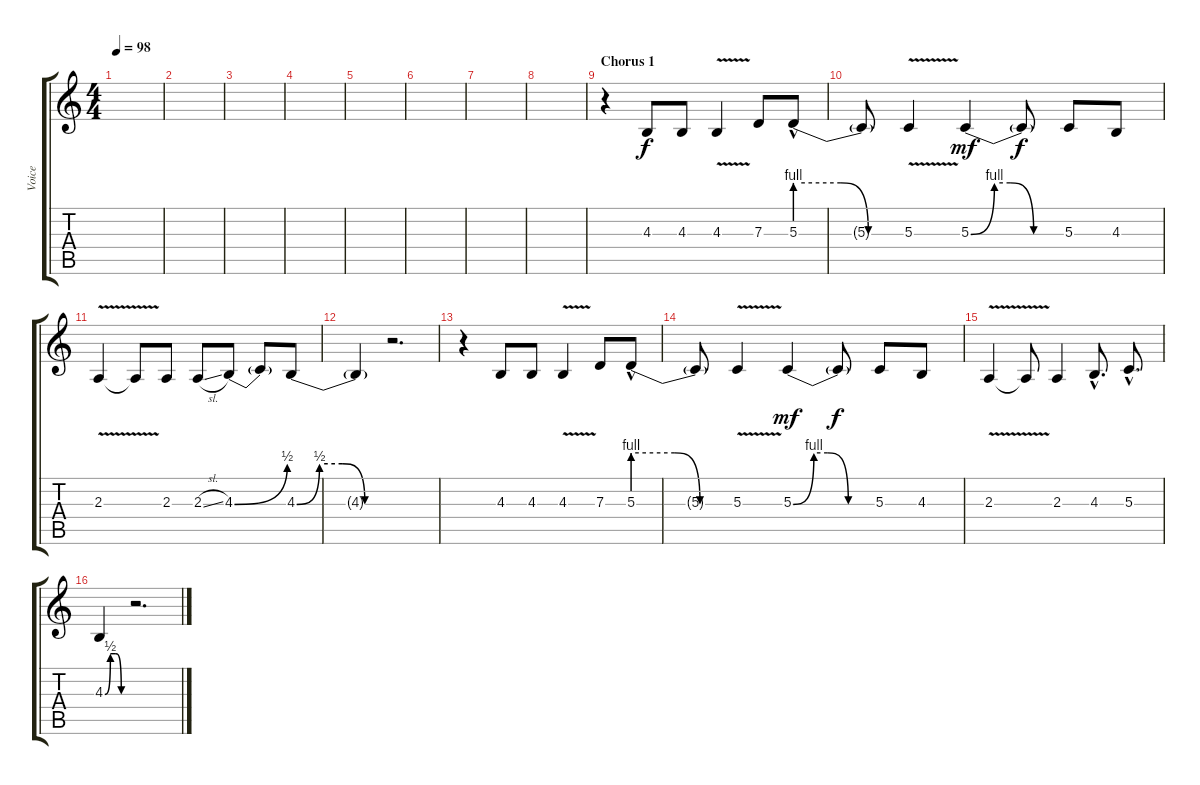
\track ("Voice" "Voice") {instrument fx1rain}
\staff {score tabs}
\tuning (E4 B3 G3 D3 A2 E2) {hide}
\ts (4 4)
\tempo 98
\clef g2
\ks c
|
|
|
|
|
|
|
|
\section ("" "Chorus 1")
r.4 4.3.8 4.3.8 4.3{v}.4 7.3.8 5.3{be (custom 0 4 25 4 40 0 60 0) hac}.8 |
5.3{t}.8 5.3{v}.4 5.3{be (custom 0 0 15 4 25 4 40 0 60 0)}.4{dy mf} 5.3{t}.8{dy f} 5.3.8 4.3.8 |
2.3{v}.4 2.3{t}.8 2.3.8 2.3{sl}.8 4.3{be (bend 0 0 60 2)}.8 4.3{t}.8 4.3{be (custom 0 0 15 2 30 2 45 0 60 0)}.8 |
4.3{t}.4 r.2{d} |
r.4 4.3.8 4.3.8 4.3{v}.4 7.3.8 5.3{be (custom 0 4 25 4 40 0 60 0) hac}.8 |
5.3{t}.8 5.3{v}.4 5.3{be (custom 0 0 15 4 25 4 40 0 60 0)}.4{dy mf} 5.3{t}.8{dy f} 5.3.8 4.3.8 |
2.3{v}.4 2.3{t}.8 2.3.4 4.3{hac}.8{d} 5.3{hac}.8{d} |
4.3{be (custom 0 0 15 2 30 2 45 0 60 0)}.4 r.2{d}
